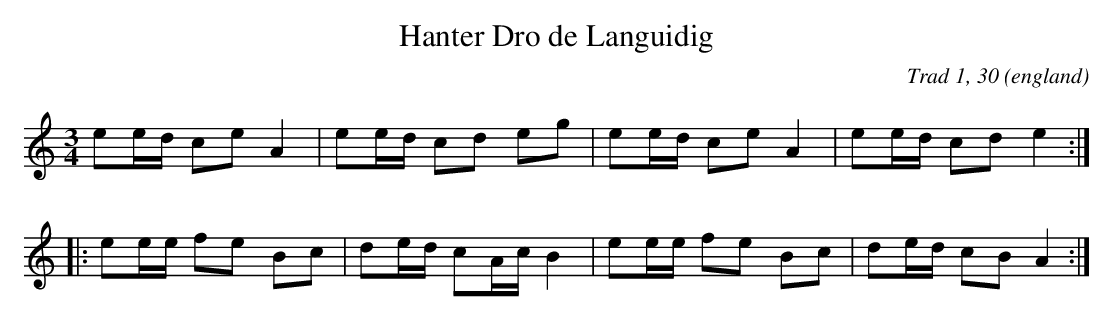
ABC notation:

X:1
T:Hanter Dro de Languidig
O:england
C:Trad 1, 30
M:3/4
L:1/8
K:C
ee/d/ ce A2|ee/d/ cd eg|\
ee/d/ ce A2|ee/d/ cd e2:|
|:ee/e/ fe Bc|de/d/ cA/c/ B2|\
ee/e/ fe Bc|de/d/ cB A2:|
